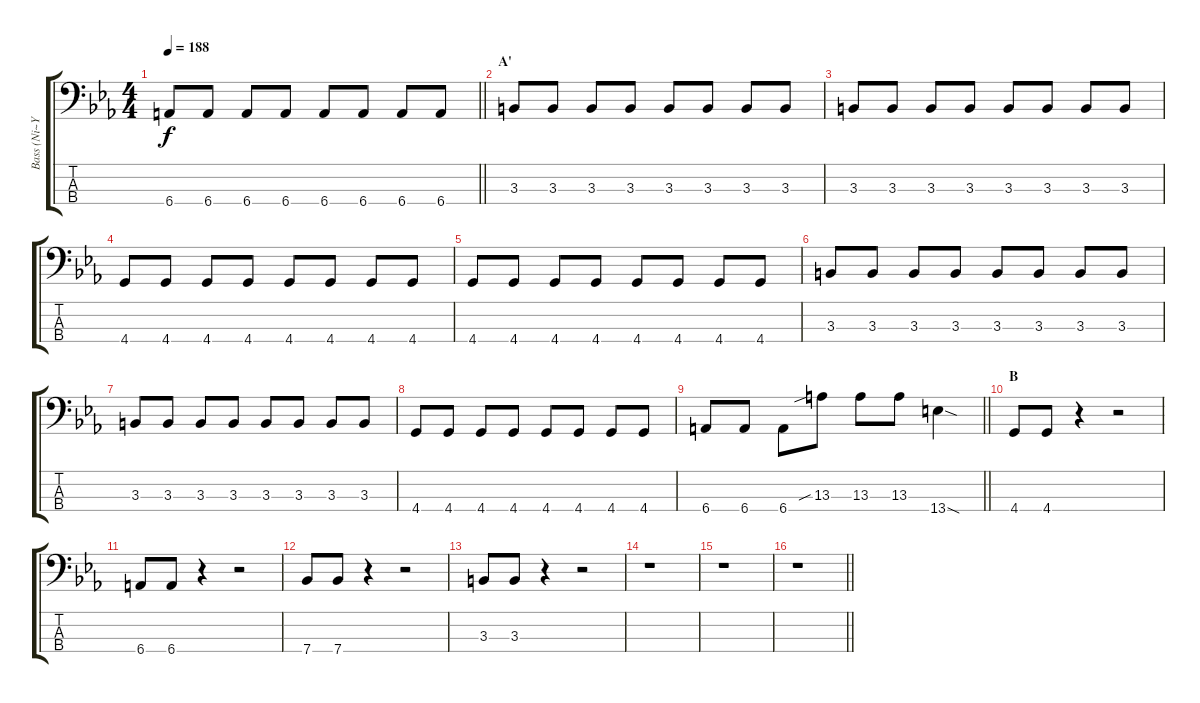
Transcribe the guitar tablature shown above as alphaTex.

\track ("Bass (Ni~Ya)" "Bass (Ni~Y") {instrument electricbasspick}
\staff {score tabs}
\tuning (Gb2 Db2 Ab1 Eb1) {hide}
\ts (4 4)
\tempo 188
\clef f4
\barLineRight lightlight
\ks eb
6.4.8{dy f} 6.4.8 6.4.8 6.4.8 6.4.8 6.4.8 6.4.8 6.4.8 |
\section ("" "A'")
3.3.8 3.3.8 3.3.8 3.3.8 3.3.8 3.3.8 3.3.8 3.3.8 |
3.3.8 3.3.8 3.3.8 3.3.8 3.3.8 3.3.8 3.3.8 3.3.8 |
4.4.8 4.4.8 4.4.8 4.4.8 4.4.8 4.4.8 4.4.8 4.4.8 |
4.4.8 4.4.8 4.4.8 4.4.8 4.4.8 4.4.8 4.4.8 4.4.8 |
3.3.8 3.3.8 3.3.8 3.3.8 3.3.8 3.3.8 3.3.8 3.3.8 |
3.3.8 3.3.8 3.3.8 3.3.8 3.3.8 3.3.8 3.3.8 3.3.8 |
4.4.8 4.4.8 4.4.8 4.4.8 4.4.8 4.4.8 4.4.8 4.4.8 |
\barLineRight lightlight
6.4.8 6.4.8 6.4.8 13.3{sib}.8 13.3.8 13.3.8 13.4{sod}.4 |
\section ("" "B")
4.4.8 4.4.8 r.4 r.2 |
6.4.8 6.4.8 r.4 r.2 |
7.4.8 7.4.8 r.4 r.2 |
3.3.8 3.3.8 r.4 r.2 |
r.1 |
r.1 |
\barLineRight lightlight
r.1
